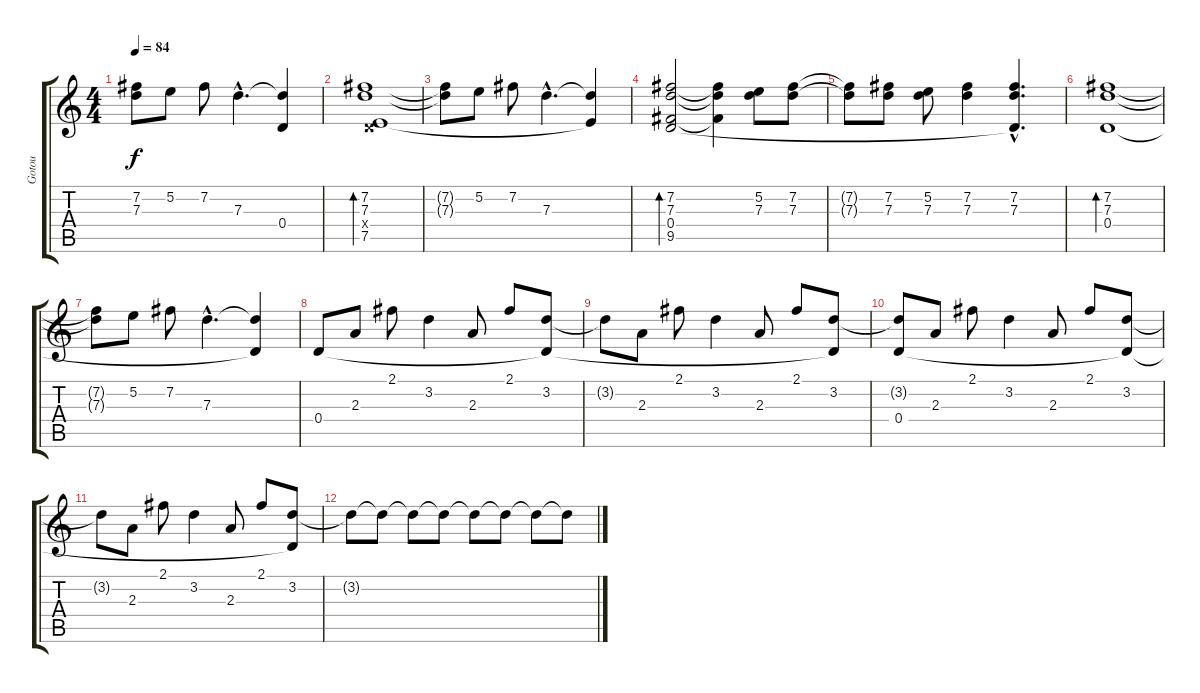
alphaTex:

\track ("Gotou" "Gotou") {instrument overdrivenguitar}
\staff {score tabs}
\tuning (E4 B3 G3 D3 A2 E2) {hide}
\ts (4 4)
\tempo 84
\clef g2
\ks c
(7.2{t} 7.3{t}).8{dy f} 5.2.8 7.2.8 7.3{hac}.4{d} (7.3{t} 0.4{t}).4 |
(7.2 7.3 0.4{x} 7.5).1{bd 60} |
(7.2{t} 7.3{t}).8 5.2.8 7.2.8 7.3{hac}.4{d} (7.3{t} 7.5{t}).4 |
(7.2 7.3 0.4 9.5).2{bd 60} (7.2{t} 7.3{t} 9.5{t}).4 (5.2 7.3).8 (7.2 7.3).8 |
(7.2{t} 7.3{t}).8 (7.2 7.3).8 (5.2 7.3).8 (7.2 7.3).4 (7.2{hac} 7.3{hac} 0.4{hac t}).4{d} |
(7.2 7.3 0.4).1{bd 60} |
(7.2{t} 7.3{t}).8 5.2.8 7.2.8 7.3{hac}.4{d} (7.3{t} 0.4{t}).4 |
0.4.8 2.3.8 2.1.8 3.2.4 2.3.8 2.1.8 (3.2 0.4{t}).8 |
3.2{t}.8 2.3.8 2.1.8 3.2.4 2.3.8 2.1.8 (3.2 0.4{t}).8 |
(3.2{t} 0.4).8 2.3.8 2.1.8 3.2.4 2.3.8 2.1.8 (3.2 0.4{t}).8 |
3.2{t}.8 2.3.8 2.1.8 3.2.4 2.3.8 2.1.8 (3.2 0.4{t}).8 |
3.2{t}.8{volume 0} 3.2{t}.8 3.2{t}.8 3.2{t}.8 3.2{t}.8 3.2{t}.8 3.2{t}.8 3.2{t}.8
